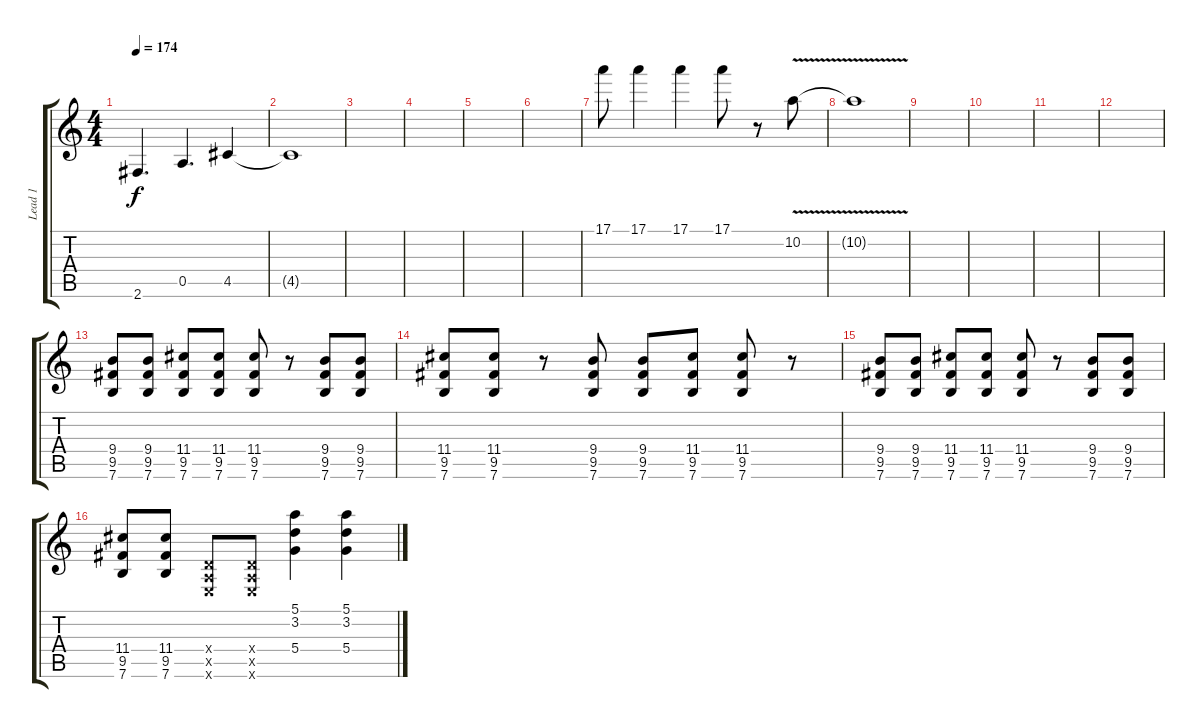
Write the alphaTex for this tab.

\track ("Lead 1" "Lead 1") {instrument distortionguitar}
\staff {score tabs}
\tuning (E4 B3 G3 D3 A2 E2) {hide}
\ts (4 4)
\tempo 174
\clef g2
\ks c
2.6.4{d dy f} 0.5.4{d} 4.5.4 |
4.5{t}.1 |
|
|
|
|
17.1.8{volume 12} 17.1.4 17.1.4 17.1.8 r.8 10.2{v}.8 |
10.2{t}.1 |
|
|
|
|
(9.4 9.5 7.6).8 (9.4 9.5 7.6).8 (11.4 9.5 7.6).8 (11.4 9.5 7.6).8 (11.4 9.5 7.6).8 r.8 (9.4 9.5 7.6).8 (9.4 9.5 7.6).8 |
(11.4 9.5 7.6).8 (11.4 9.5 7.6).8 r.8 (9.4 9.5 7.6).8 (9.4 9.5 7.6).8 (11.4 9.5 7.6).8 (11.4 9.5 7.6).8 r.8 |
(9.4 9.5 7.6).8 (9.4 9.5 7.6).8 (11.4 9.5 7.6).8 (11.4 9.5 7.6).8 (11.4 9.5 7.6).8 r.8 (9.4 9.5 7.6).8 (9.4 9.5 7.6).8 |
(11.4 9.5 7.6).8 (11.4 9.5 7.6).8 (0.4{x} 0.5{x} 0.6{x}).8 (0.4{x} 0.5{x} 0.6{x}).8 (5.1 3.2 5.4).4 (5.1 3.2 5.4).4
